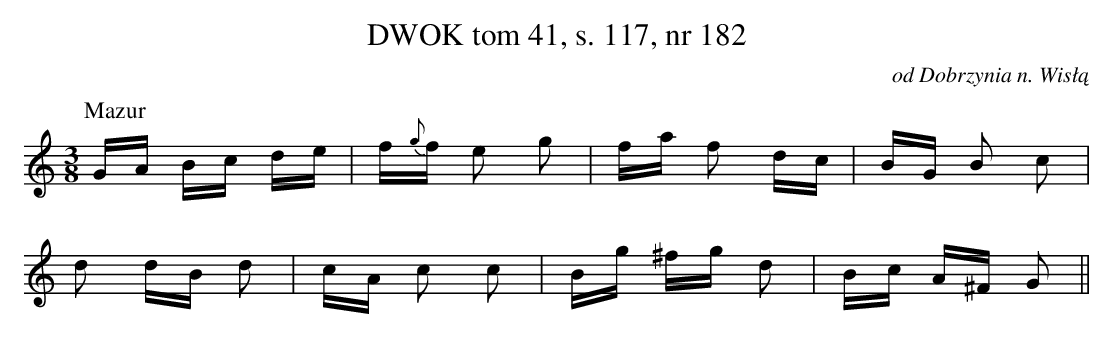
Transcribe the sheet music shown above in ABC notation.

X:1
T:DWOK tom 41, s. 117, nr 182
O:od Dobrzynia n. Wisłą
L:1/16
M:3/8
K:C
P:Mazur
GA Bc de|f{g}f e2 g2|fa f2 dc|BG B2 c2|
d2 dB d2|cA c2 c2|Bg ^fg d2|Bc A^F G2||
